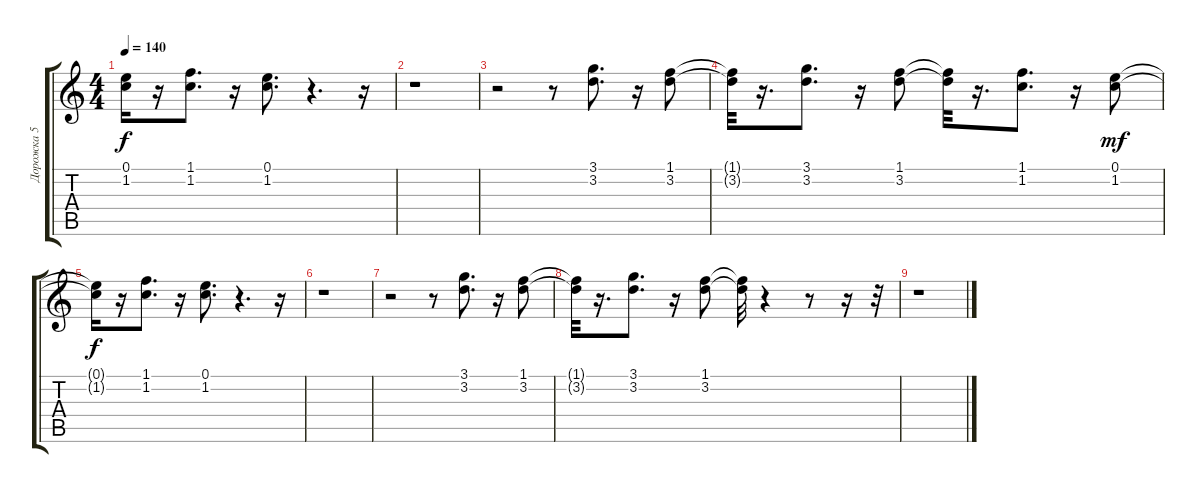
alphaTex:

\track ("Дорожка 5" "Дорожка 5") {instrument distortionguitar}
\staff {score tabs}
\tuning (E4 B3 G3 D3 A2 E2) {hide}
\ts (4 4)
\tempo 140
\clef g2
\ks c
(0.1{t} 1.2{t}).16{dy f} r.16 (1.1 1.2).8{d} r.16 (0.1 1.2).8{d} r.4{d} r.16 |
r.1 |
r.2 r.8 (3.1 3.2).8{d} r.16 (1.1 3.2).8 |
(1.1{t} 3.2{t}).32 r.16{d} (3.1 3.2).8{d} r.16 (1.1 3.2).8 (1.1{t} 3.2{t}).32 r.16{d} (1.1 1.2).8{d} r.16 (0.1 1.2).8{dy mf} |
(0.1{t} 1.2{t}).16{dy f} r.16 (1.1 1.2).8{d} r.16 (0.1 1.2).8{d} r.4{d} r.16 |
r.1 |
r.2 r.8 (3.1 3.2).8{d} r.16 (1.1 3.2).8 |
(1.1{t} 3.2{t}).32 r.16{d} (3.1 3.2).8{d} r.16 (1.1 3.2).8 (1.1{t} 3.2{t}).32 r.4 r.8 r.16 r.32 |
r.1
